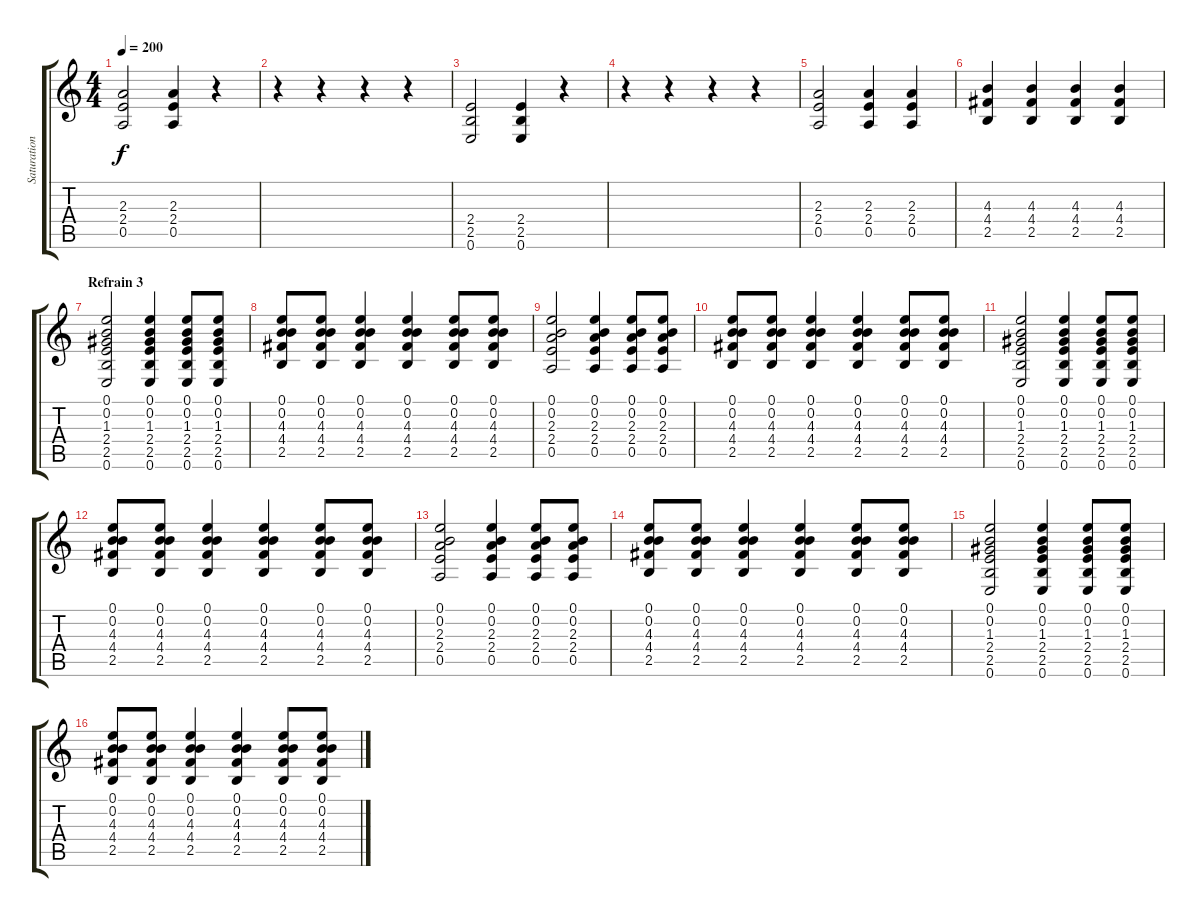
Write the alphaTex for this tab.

\track ("Saturation droite" "Saturation") {instrument overdrivenguitar}
\staff {score tabs}
\tuning (E4 B3 G3 D3 A2 E2) {hide}
\ts (4 4)
\tempo 200
\clef g2
\ks c
(2.3 2.4 0.5).2{dy f} (2.3 2.4 0.5).4 r.4 |
r.4 r.4 r.4 r.4 |
(2.4 2.5 0.6).2 (2.4 2.5 0.6).4 r.4 |
r.4 r.4 r.4 r.4 |
(2.3 2.4 0.5).2 (2.3 2.4 0.5).4 (2.3 2.4 0.5).4 |
(4.3 4.4 2.5).4 (4.3 4.4 2.5).4 (4.3 4.4 2.5).4 (4.3 4.4 2.5).4 |
\section ("" "Refrain 3")
(0.1 0.2 1.3 2.4 2.5 0.6).2 (0.1 0.2 1.3 2.4 2.5 0.6).4 (0.1 0.2 1.3 2.4 2.5 0.6).8 (0.1 0.2 1.3 2.4 2.5 0.6).8 |
(0.1 0.2 4.3 4.4 2.5).8 (0.1 0.2 4.3 4.4 2.5).8 (0.1 0.2 4.3 4.4 2.5).4 (0.1 0.2 4.3 4.4 2.5).4 (0.1 0.2 4.3 4.4 2.5).8 (0.1 0.2 4.3 4.4 2.5).8 |
(0.1 0.2 2.3 2.4 0.5).2 (0.1 0.2 2.3 2.4 0.5).4 (0.1 0.2 2.3 2.4 0.5).8 (0.1 0.2 2.3 2.4 0.5).8 |
(0.1 0.2 4.3 4.4 2.5).8 (0.1 0.2 4.3 4.4 2.5).8 (0.1 0.2 4.3 4.4 2.5).4 (0.1 0.2 4.3 4.4 2.5).4 (0.1 0.2 4.3 4.4 2.5).8 (0.1 0.2 4.3 4.4 2.5).8 |
(0.1 0.2 1.3 2.4 2.5 0.6).2 (0.1 0.2 1.3 2.4 2.5 0.6).4 (0.1 0.2 1.3 2.4 2.5 0.6).8 (0.1 0.2 1.3 2.4 2.5 0.6).8 |
(0.1 0.2 4.3 4.4 2.5).8 (0.1 0.2 4.3 4.4 2.5).8 (0.1 0.2 4.3 4.4 2.5).4 (0.1 0.2 4.3 4.4 2.5).4 (0.1 0.2 4.3 4.4 2.5).8 (0.1 0.2 4.3 4.4 2.5).8 |
(0.1 0.2 2.3 2.4 0.5).2 (0.1 0.2 2.3 2.4 0.5).4 (0.1 0.2 2.3 2.4 0.5).8 (0.1 0.2 2.3 2.4 0.5).8 |
(0.1 0.2 4.3 4.4 2.5).8 (0.1 0.2 4.3 4.4 2.5).8 (0.1 0.2 4.3 4.4 2.5).4 (0.1 0.2 4.3 4.4 2.5).4 (0.1 0.2 4.3 4.4 2.5).8 (0.1 0.2 4.3 4.4 2.5).8 |
(0.1 0.2 1.3 2.4 2.5 0.6).2 (0.1 0.2 1.3 2.4 2.5 0.6).4 (0.1 0.2 1.3 2.4 2.5 0.6).8 (0.1 0.2 1.3 2.4 2.5 0.6).8 |
(0.1 0.2 4.3 4.4 2.5).8 (0.1 0.2 4.3 4.4 2.5).8 (0.1 0.2 4.3 4.4 2.5).4 (0.1 0.2 4.3 4.4 2.5).4 (0.1 0.2 4.3 4.4 2.5).8 (0.1 0.2 4.3 4.4 2.5).8
